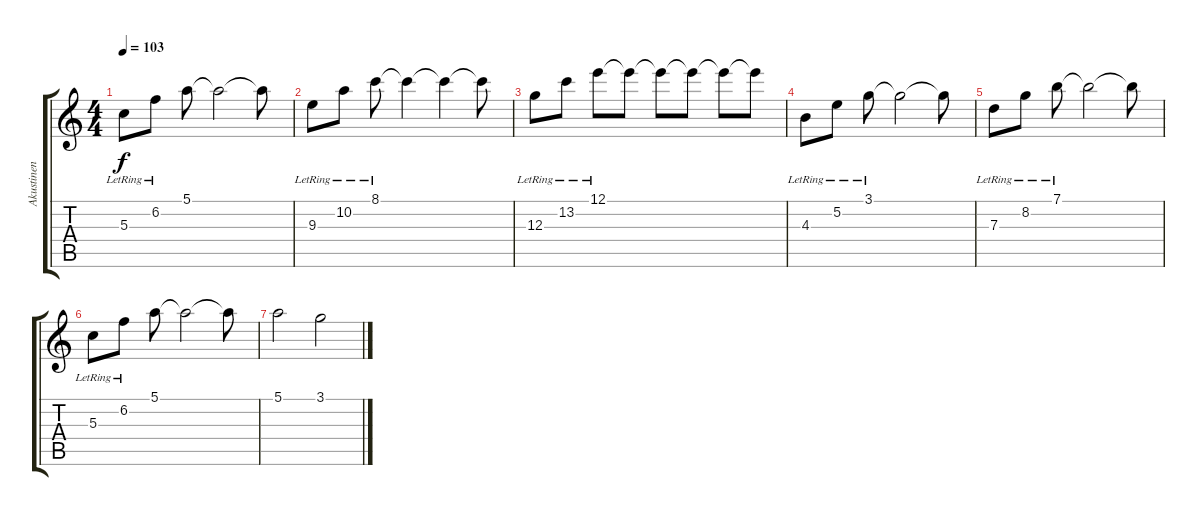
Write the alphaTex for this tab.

\track ("Akustinen" "Akustinen") {instrument acousticguitarnylon}
\staff {score tabs}
\tuning (E4 B3 G3 D3 A2 D2) {hide}
\ts (4 4)
\tempo 103
\clef g2
\ks c
5.3{lr}.8{dy f} 6.2{lr}.8 5.1.8 5.1{t}.2 5.1{t}.8 |
9.3{lr}.8 10.2{lr}.8 8.1{lr}.8 8.1{t}.4 8.1{t}.4 8.1{t}.8 |
12.3{lr}.8 13.2{lr}.8 12.1{lr}.8 12.1{t}.8 12.1{t}.8 12.1{t}.8 12.1{t}.8 12.1{t}.8 |
4.3{lr}.8 5.2{lr}.8 3.1{lr}.8 3.1{t}.2 3.1{t}.8 |
7.3{lr}.8 8.2{lr}.8 7.1{lr}.8 7.1{t}.2 7.1{t}.8 |
5.3{lr}.8 6.2{lr}.8 5.1.8 5.1{t}.2 5.1{t}.8 |
5.1.2 3.1.2
